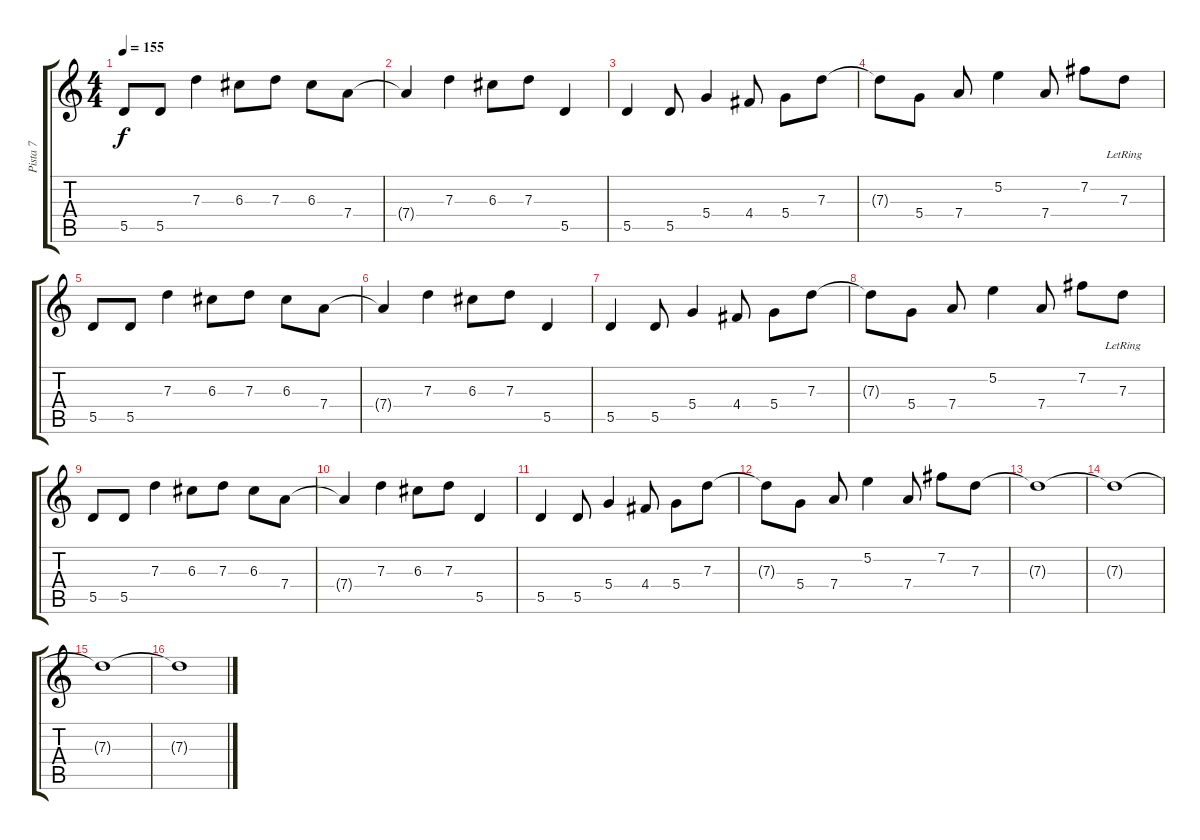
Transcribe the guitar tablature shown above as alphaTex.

\track ("Pista 7" "Pista 7") {instrument electricguitarjazz}
\staff {score tabs}
\tuning (E4 B3 G3 D3 A2 E2) {hide}
\ts (4 4)
\tempo 155
\clef g2
\ks c
5.5.8{dy f} 5.5.8 7.3.4 6.3.8 7.3.8 6.3.8 7.4.8 |
7.4{t}.4 7.3.4 6.3.8 7.3.8 5.5.4 |
5.5.4 5.5.8 5.4.4 4.4.8 5.4.8 7.3.8 |
7.3{t}.8 5.4.8 7.4.8 5.2.4 7.4.8 7.2.8 7.3{lr}.8 |
5.5.8 5.5.8 7.3.4 6.3.8 7.3.8 6.3.8 7.4.8 |
7.4{t}.4 7.3.4 6.3.8 7.3.8 5.5.4 |
5.5.4 5.5.8 5.4.4 4.4.8 5.4.8 7.3.8 |
7.3{t}.8 5.4.8 7.4.8 5.2.4 7.4.8 7.2.8 7.3{lr}.8 |
5.5.8 5.5.8 7.3.4 6.3.8 7.3.8 6.3.8 7.4.8 |
7.4{t}.4 7.3.4 6.3.8 7.3.8 5.5.4 |
5.5.4 5.5.8 5.4.4 4.4.8 5.4.8 7.3.8 |
7.3{t}.8 5.4.8 7.4.8 5.2.4 7.4.8 7.2.8 7.3.8 |
7.3{t}.1 |
7.3{t}.1 |
7.3{t}.1 |
7.3{t}.1
